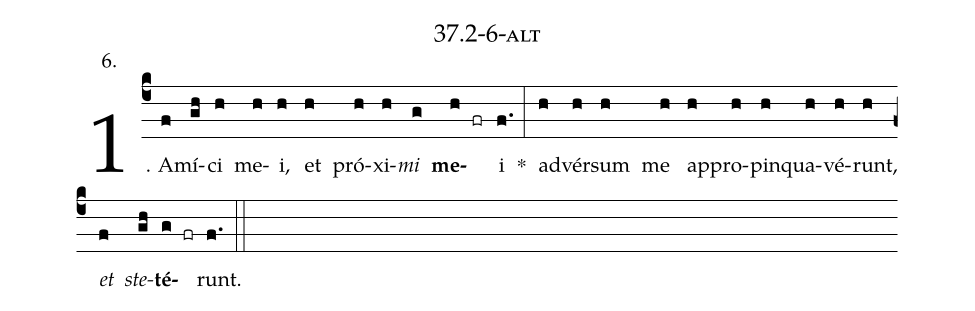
name: 37.2-6-alt;
annotation: 6.;
%%
(c4)1. A(f)mí(gh)ci(h) me(h)i,(h) et(h) pró(h)xi(h)<i>mi</i>(g) <b>me</b>(h fr)i(f.) *(:) ad(h)vér(h)sum(h) me(h) ap(h)pro(h)pin(h)qua(h)vé(h)runt,(h) <i>et</i>(f) <i>ste</i>(gh)<b>té</b>(g fr)runt.(f.) (::)


%E(h) u(h) o(f) u(gh) a(g) e.(f.) (::)
